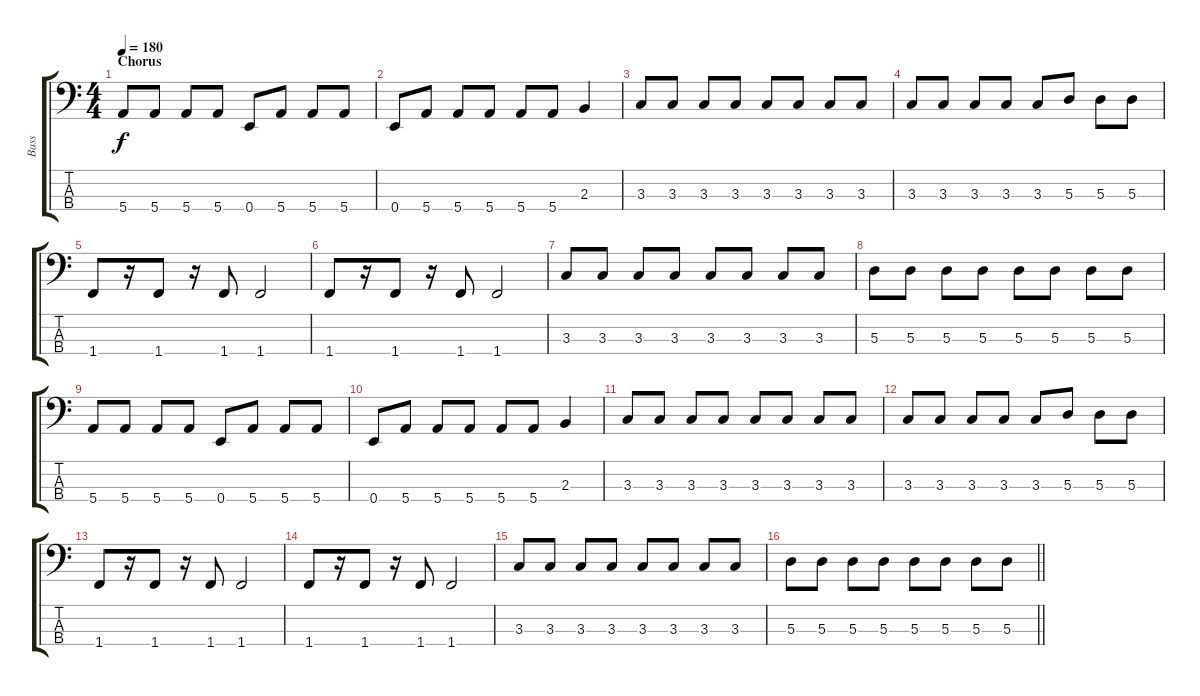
\track ("Bass" "Bass") {instrument electricbassfinger}
\staff {score tabs}
\tuning (G2 D2 A1 E1) {hide}
\ts (4 4)
\section ("" "Chorus")
\tempo 180
\clef f4
\ks c
5.4.8{dy f} 5.4.8 5.4.8 5.4.8 0.4.8 5.4.8 5.4.8 5.4.8 |
0.4.8 5.4.8 5.4.8 5.4.8 5.4.8 5.4.8 2.3.4 |
3.3.8 3.3.8 3.3.8 3.3.8 3.3.8 3.3.8 3.3.8 3.3.8 |
3.3.8 3.3.8 3.3.8 3.3.8 3.3.8 5.3.8 5.3.8 5.3.8 |
1.4.8 r.16 1.4.8 r.16 1.4.8 1.4.2 |
1.4.8 r.16 1.4.8 r.16 1.4.8 1.4.2 |
3.3.8 3.3.8 3.3.8 3.3.8 3.3.8 3.3.8 3.3.8 3.3.8 |
5.3.8 5.3.8 5.3.8 5.3.8 5.3.8 5.3.8 5.3.8 5.3.8 |
5.4.8 5.4.8 5.4.8 5.4.8 0.4.8 5.4.8 5.4.8 5.4.8 |
0.4.8 5.4.8 5.4.8 5.4.8 5.4.8 5.4.8 2.3.4 |
3.3.8 3.3.8 3.3.8 3.3.8 3.3.8 3.3.8 3.3.8 3.3.8 |
3.3.8 3.3.8 3.3.8 3.3.8 3.3.8 5.3.8 5.3.8 5.3.8 |
1.4.8 r.16 1.4.8 r.16 1.4.8 1.4.2 |
1.4.8 r.16 1.4.8 r.16 1.4.8 1.4.2 |
3.3.8 3.3.8 3.3.8 3.3.8 3.3.8 3.3.8 3.3.8 3.3.8 |
\barLineRight lightlight
5.3.8 5.3.8 5.3.8 5.3.8 5.3.8 5.3.8 5.3.8 5.3.8
